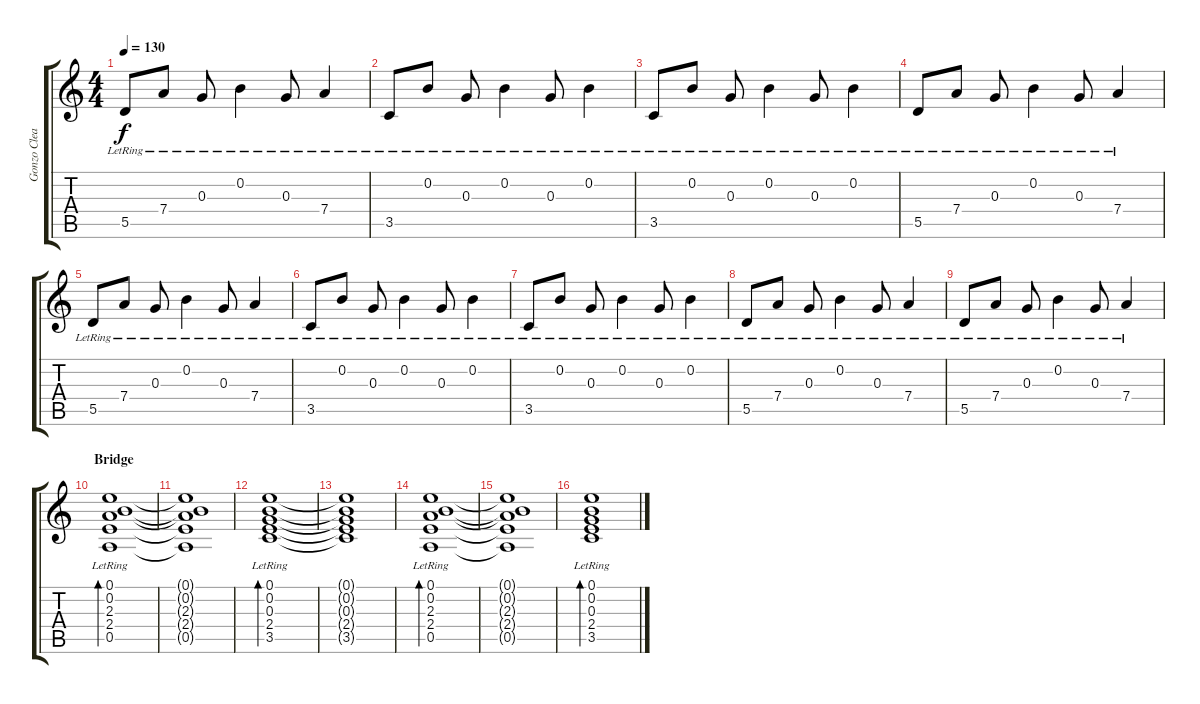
\track ("Gonzo Clean Guitar" "Gonzo Clea") {instrument electricguitarclean}
\staff {score tabs}
\tuning (E4 B3 G3 D3 A2 E2) {hide}
\ts (4 4)
\tempo 130
\clef g2
\ks c
5.5{lr}.8{dy f} 7.4{lr}.8 0.3{lr}.8 0.2{lr}.4 0.3{lr}.8 7.4{lr}.4 |
3.5{lr}.8 0.2{lr}.8 0.3{lr}.8 0.2{lr}.4 0.3{lr}.8 0.2{lr}.4 |
3.5{lr}.8 0.2{lr}.8 0.3{lr}.8 0.2{lr}.4 0.3{lr}.8 0.2{lr}.4 |
5.5{lr}.8 7.4{lr}.8 0.3{lr}.8 0.2{lr}.4 0.3{lr}.8 7.4{lr}.4 |
5.5{lr}.8 7.4{lr}.8 0.3{lr}.8 0.2{lr}.4 0.3{lr}.8 7.4{lr}.4 |
3.5{lr}.8 0.2{lr}.8 0.3{lr}.8 0.2{lr}.4 0.3{lr}.8 0.2{lr}.4 |
3.5{lr}.8 0.2{lr}.8 0.3{lr}.8 0.2{lr}.4 0.3{lr}.8 0.2{lr}.4 |
5.5{lr}.8 7.4{lr}.8 0.3{lr}.8 0.2{lr}.4 0.3{lr}.8 7.4{lr}.4 |
5.5{lr}.8 7.4{lr}.8 0.3{lr}.8 0.2{lr}.4 0.3{lr}.8 7.4{lr}.4 |
\section ("" "Bridge")
(0.1{lr} 0.2{lr} 2.3{lr} 2.4{lr} 0.5{lr}).1{bd 240} |
(0.1{t} 0.2{t} 2.3{t} 2.4{t} 0.5{t}).1 |
(0.1{lr} 0.2{lr} 0.3{lr} 2.4{lr} 3.5{lr}).1{bd 240} |
(0.1{t} 0.2{t} 0.3{t} 2.4{t} 3.5{t}).1 |
(0.1{lr} 0.2{lr} 2.3{lr} 2.4{lr} 0.5{lr}).1{bd 240} |
(0.1{t} 0.2{t} 2.3{t} 2.4{t} 0.5{t}).1 |
(0.1{lr} 0.2{lr} 0.3{lr} 2.4{lr} 3.5{lr}).1{bd 240}
